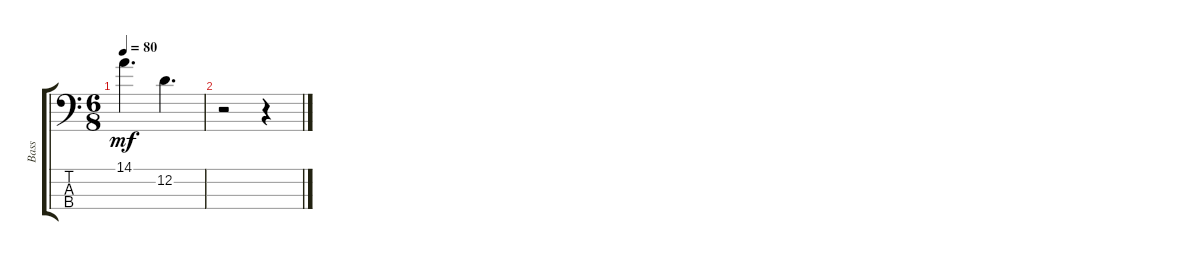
\track ("Bass" "Bass") {instrument electricbassfinger}
\staff {score tabs}
\tuning (G2 D2 A1 E1) {hide}
\ts (6 8)
\tempo 80
\clef f4
\ks c
14.1.4{d dy mf} 12.2.4{d} |
r.2 r.4
